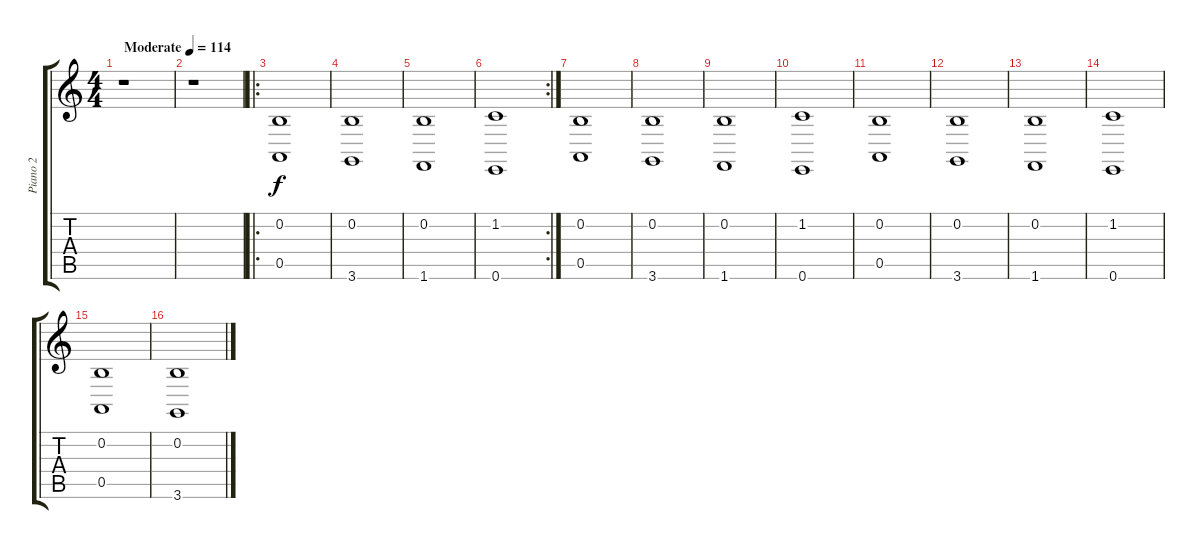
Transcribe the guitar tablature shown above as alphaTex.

\track ("Piano 2" "Piano 2") {instrument electricgrandpiano}
\staff {score tabs}
\tuning (E4 B3 G3 D3 A2 E2) {hide}
\ts (4 4)
\tempo (114 "Moderate")
\clef g2
\ks c
r.1{dy f instrument electricgrandpiano} |
r.1 |
\ro
(0.2 0.5).1 |
(0.2 3.6).1 |
(0.2 1.6).1 |
\rc 2
(1.2 0.6).1 |
(0.2 0.5).1 |
(0.2 3.6).1 |
(0.2 1.6).1 |
(1.2 0.6).1 |
(0.2 0.5).1 |
(0.2 3.6).1 |
(0.2 1.6).1 |
(1.2 0.6).1 |
(0.2 0.5).1 |
(0.2 3.6).1
